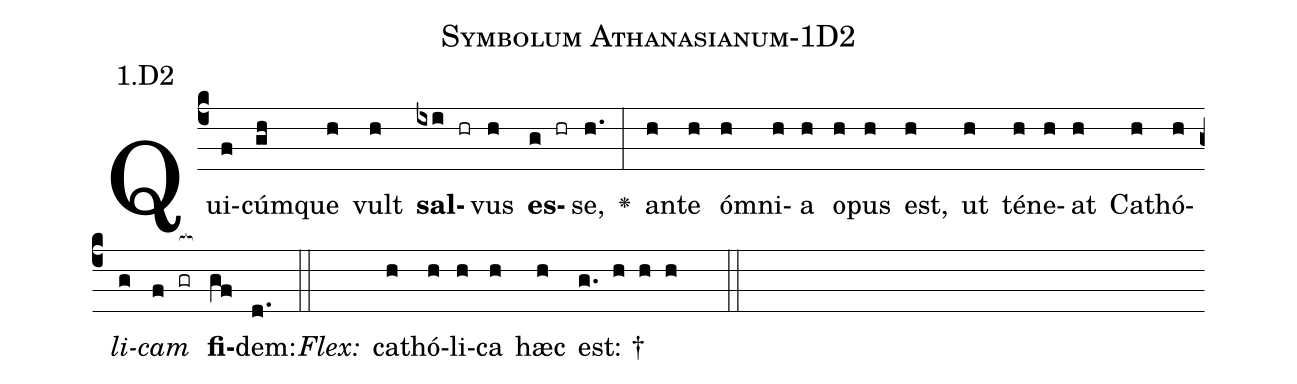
name: Symbolum Athanasianum-1D2;
annotation: 1.D2;
%%
(c4)Qui(f)cúm(gh)que(h) vult(h) <b>sal</b>(ixi hr)vus(h) <b>es</b>(g hr)se,(h.) <v>\greheightstar</v>(:) an(h)te(h) óm(h)ni(h)a(h) o(h)pus(h) est,(h) ut(h) té(h)ne(h)at(h) Ca(h)thó(h)<i>li</i>(g)<i>cam</i>(f gr[ocb:1{]) <b>fi</b>(gf[ocb:0}])dem:(d.) (::)
<i>Flex:</i>()  ca(h)thó(h)li(h)ca(h) hæc(h) est: †(g. h h h  ::)

%E(h) u(h) o(g) u(f) a(gf) e.(d.) (::)
